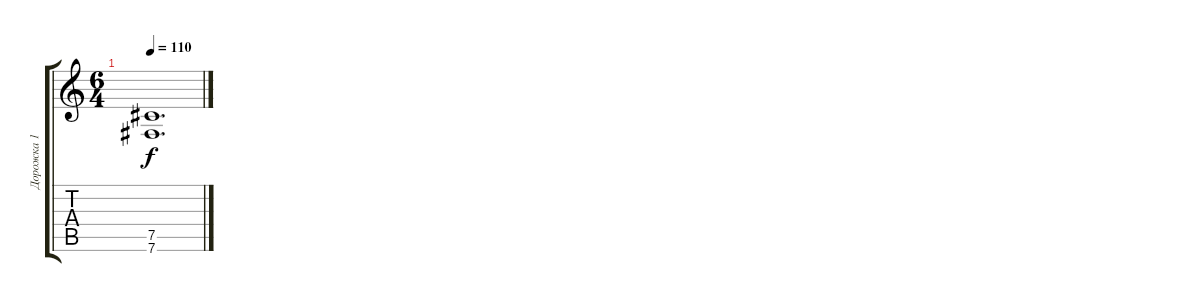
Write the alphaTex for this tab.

\track ("Дорожка 1" "Дорожка 1") {instrument distortionguitar}
\staff {score tabs}
\tuning (Db4 Ab3 E3 B2 Gb2 B1) {hide}
\ts (6 4)
\tempo 110
\clef g2
\ks c
(7.5 7.6).1{d dy f}
